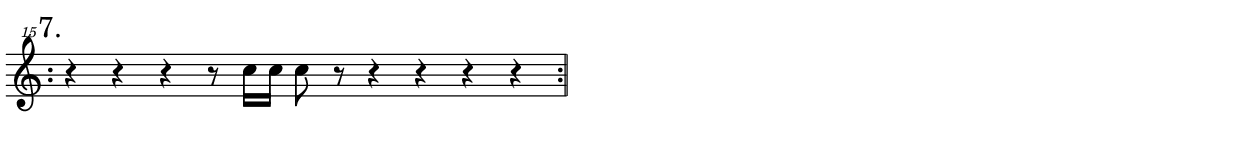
\version "2.19.80"


phrase = \relative c'''' {

  \clef "treble^15"
  \mark "7." 
  \cadenzaOn
  r4 r r r8
  c16[ c] c8
  r8 r4 r r r

}

\score {
  \defineBarLine ":" #'("" ":" "")
  \new Staff = "phrase" {
    \bar ":"
    \phrase
    \set Score.repeatCommands = #'(end-repeat)
  }
  \layout {
    \context { \Staff
      \remove Time_signature_engraver
      \override BarLine.hair-thickness = #-1
      \override BarLine.thick-thickness = #-1
    }
  }
}
\header { tagline = "" }
\paper {
  top-margin = 1
  bottom-margin = 1
  left-margin = 1
  right-margin = 1
  indent = 0
}

